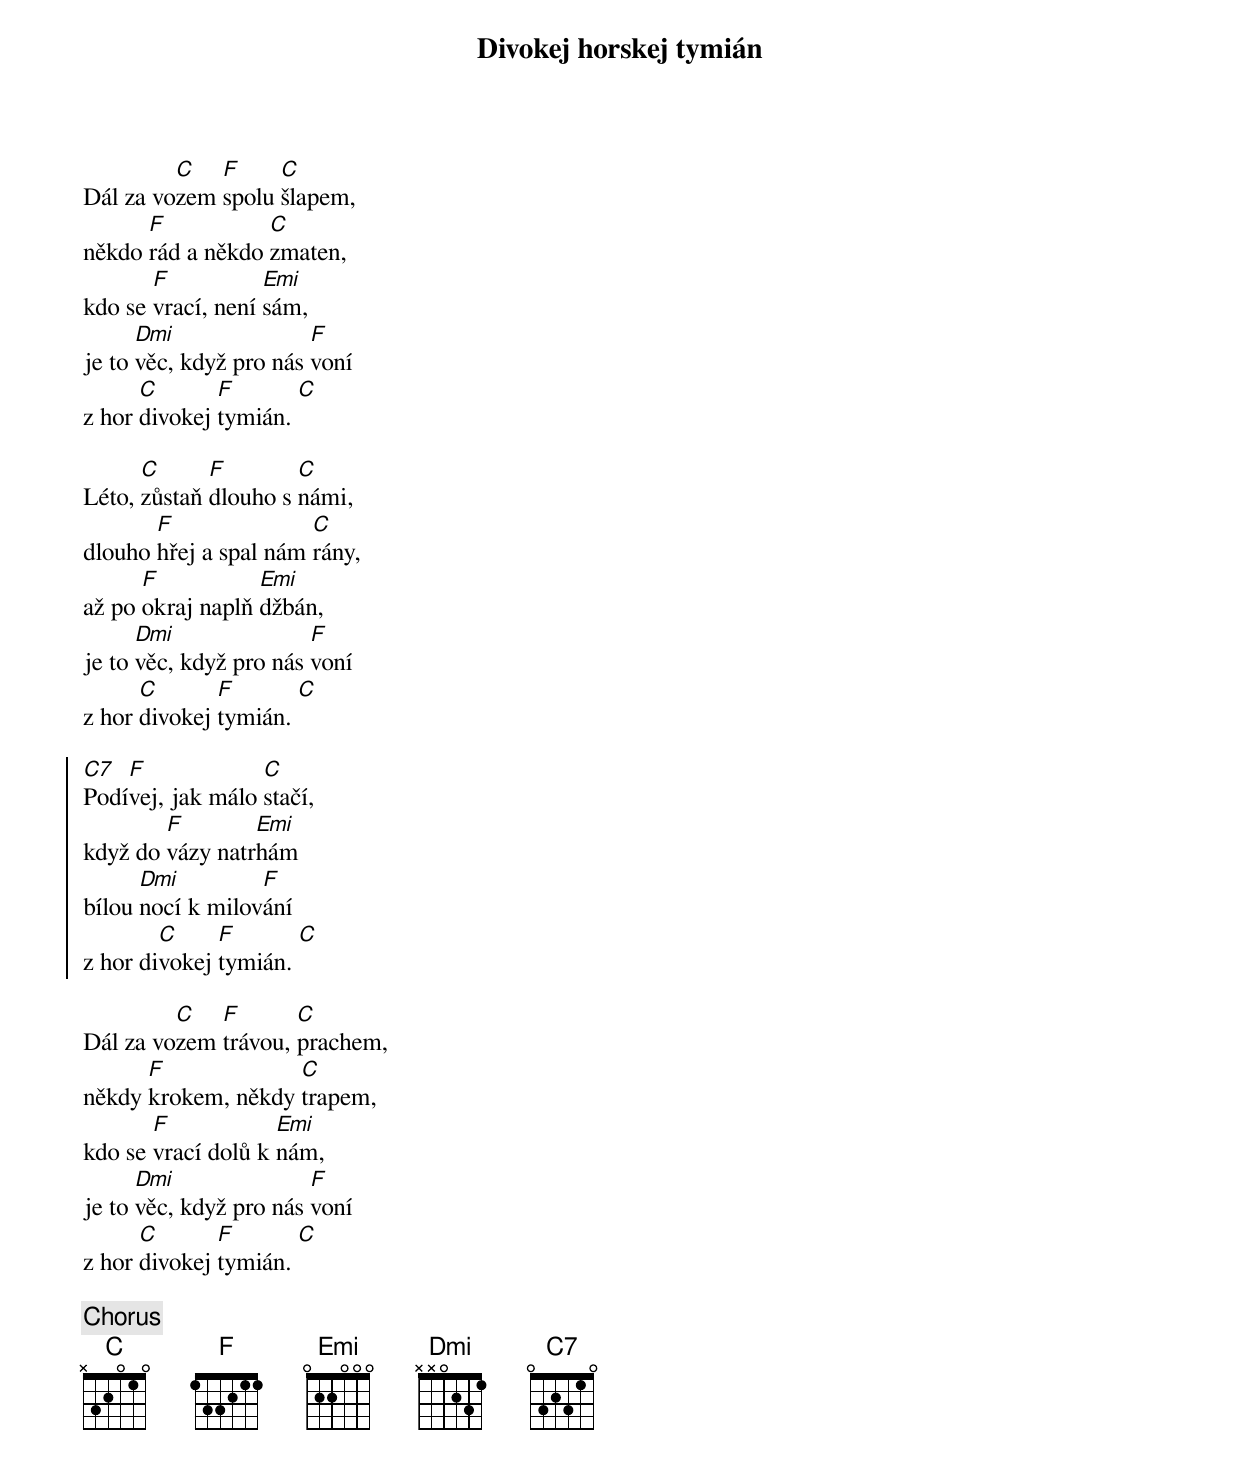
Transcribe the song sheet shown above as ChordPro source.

{title: Divokej horskej tymián}
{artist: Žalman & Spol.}
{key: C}
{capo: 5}
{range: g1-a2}
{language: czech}
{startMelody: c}
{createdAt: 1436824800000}
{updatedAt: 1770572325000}
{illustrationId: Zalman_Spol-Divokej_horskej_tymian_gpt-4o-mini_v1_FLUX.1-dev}
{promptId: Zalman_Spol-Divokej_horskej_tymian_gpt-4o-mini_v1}

{start_of_verse}
Dál za vo[C]zem [F]spolu [C]šlapem,
někdo [F]rád a někdo [C]zmaten,
kdo se [F]vrací, není [Emi]sám,
je to [Dmi]věc, když pro nás [F]voní
z hor [C]divokej [F]tymián. [C]
{end_of_verse}

{start_of_verse}
Léto, [C]zůstaň [F]dlouho s [C]námi,
dlouho [F]hřej a spal nám [C]rány,
až po [F]okraj naplň [Emi]džbán,
je to [Dmi]věc, když pro nás [F]voní
z hor [C]divokej [F]tymián. [C]
{end_of_verse}

{start_of_chorus}
[C7]Podí[F]vej, jak málo [C]stačí,
když do [F]vázy natr[Emi]hám
bílou [Dmi]nocí k milov[F]ání
z hor di[C]vokej [F]tymián. [C]
{end_of_chorus}

{start_of_verse}
Dál za vo[C]zem [F]trávou, [C]prachem,
někdy [F]krokem, někdy [C]trapem,
kdo se [F]vrací dolů k [Emi]nám,
je to [Dmi]věc, když pro nás [F]voní
z hor [C]divokej [F]tymián. [C]
{end_of_verse}

{chorus}
